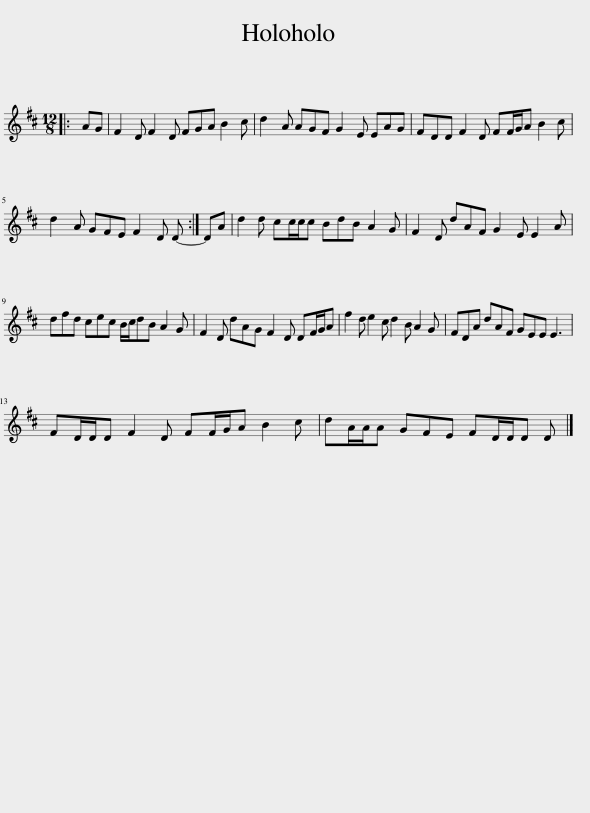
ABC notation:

X:1
L:1/8
M:12/8
I:linebreak $
K:D
V:1 treble
V:1
|: AG | F2 D F2 D FGA B2 c | d2 A AGF G2 E EAG | FDD F2 D FF/G/A B2 c |$ d2 A GFE F2 D D- :| %5
 DA | d2 d cc/c/c BdB A2 G | F2 D dAF G2 E E2 A |$ dfd cec B/c/dB A2 G | F2 D dAG F2 D DF/G/A | %10
 f2 d e2 c d2 B A2 G | FDA dAF GEE E3 |$ FD/D/D F2 D FF/G/A B2 c | dA/A/A GFE FD/D/D D |] %14
